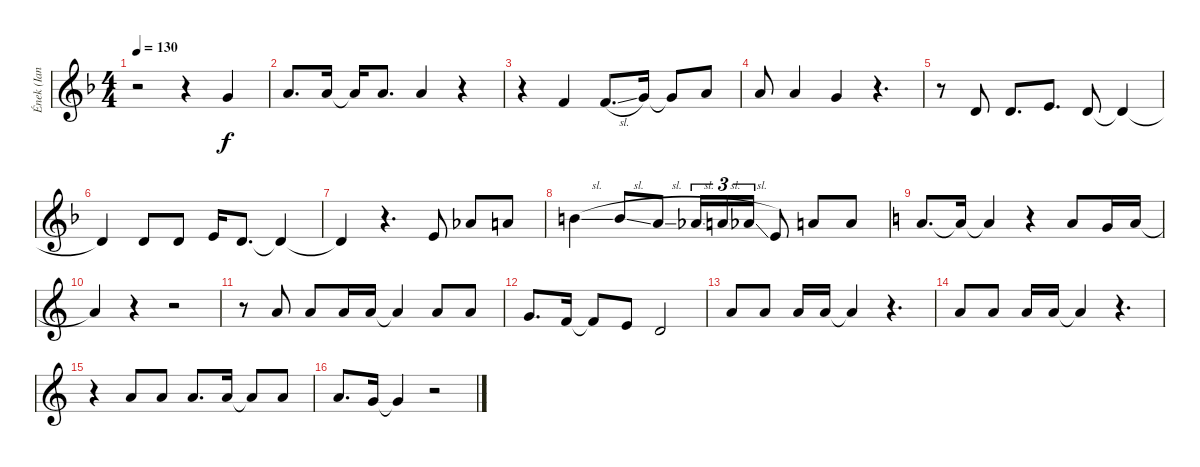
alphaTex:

\track ("Ének (Ian Gillan)" "Ének (Ian ") {instrument tenorsax}
\staff {score}
\tuning (E4 B3 G3 D3 A2 E2) {hide}
\ts (4 4)
\tempo 130
\clef g2
\ks f
r.2{dy f} r.4 3.1.4 |
5.1.8{d} 5.1.16 5.1{t}.16 5.1.8{d} 5.1.4 r.4 |
r.4 1.1.4 1.1{sl}.8{d} 3.1.16 3.1{t}.8 5.1.8 |
5.1.8 5.1.4 3.1.4 r.4{d} |
r.8 3.2.8 3.2.8{d} 5.2.8{d} 3.2.8 3.2{t}.4 |
3.2{t}.4 3.2.8 3.2.8 0.1.16 3.2.8{d} 3.2{t}.4 |
3.2{t}.4 r.4{d} 0.1.8 4.1.8 5.1.8 |
7.1{sl}.4 7.1{sl}.8 5.1{sl}.8 4.1{sl}.16{tu (3 2)} 5.1{sl}.16{tu (3 2)} 4.1{sl}.16{tu (3 2)} 0.1.8 5.1.8 5.1.8 |
\ks c
5.1.8{d} 5.1{t}.16 5.1{t}.4 r.4 5.1.8 3.1.16 5.1.16 |
5.1{t}.4 r.4 r.2 |
r.8 5.1.8 5.1.8 5.1.16 5.1.16 5.1{t}.4 5.1.8 5.1.8 |
3.1.8{d} 1.1.16 1.1{t}.8 0.1.8 3.2.2 |
5.1.8 5.1.8 5.1.16 5.1.16 5.1{t}.4 r.4{d} |
5.1.8 5.1.8 5.1.16 5.1.16 5.1{t}.4 r.4{d} |
r.4 5.1.8 5.1.8 5.1.8{d} 5.1.16 5.1{t}.8 5.1.8 |
5.1.8{d} 3.1.16 3.1{t}.4 r.2
